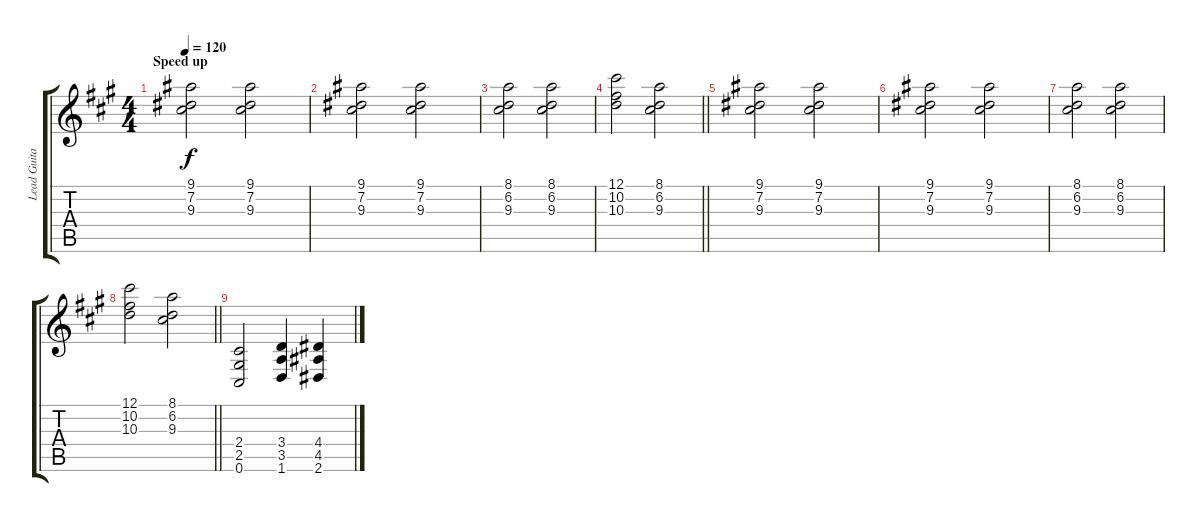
\track ("Lead Guitar" "Lead Guita") {instrument overdrivenguitar}
\staff {score tabs}
\tuning (Db4 Ab3 E3 B2 Gb2 Db2) {hide}
\ts (4 4)
\section ("" "Speed up")
\tempo 120
\clef g2
\ks a
(9.1 7.2 9.3).2{dy f} (9.1 7.2 9.3).2 |
(9.1 7.2 9.3).2 (9.1 7.2 9.3).2 |
(8.1 6.2 9.3).2 (8.1 6.2 9.3).2 |
\barLineRight lightlight
(12.1 10.2 10.3).2 (8.1 6.2 9.3).2 |
(9.1 7.2 9.3).2 (9.1 7.2 9.3).2 |
(9.1 7.2 9.3).2 (9.1 7.2 9.3).2 |
(8.1 6.2 9.3).2 (8.1 6.2 9.3).2 |
\barLineRight lightlight
(12.1 10.2 10.3).2 (8.1 6.2 9.3).2 |
(2.4 2.5 0.6).2 (3.4 3.5 1.6).4 (4.4 4.5 2.6).4
